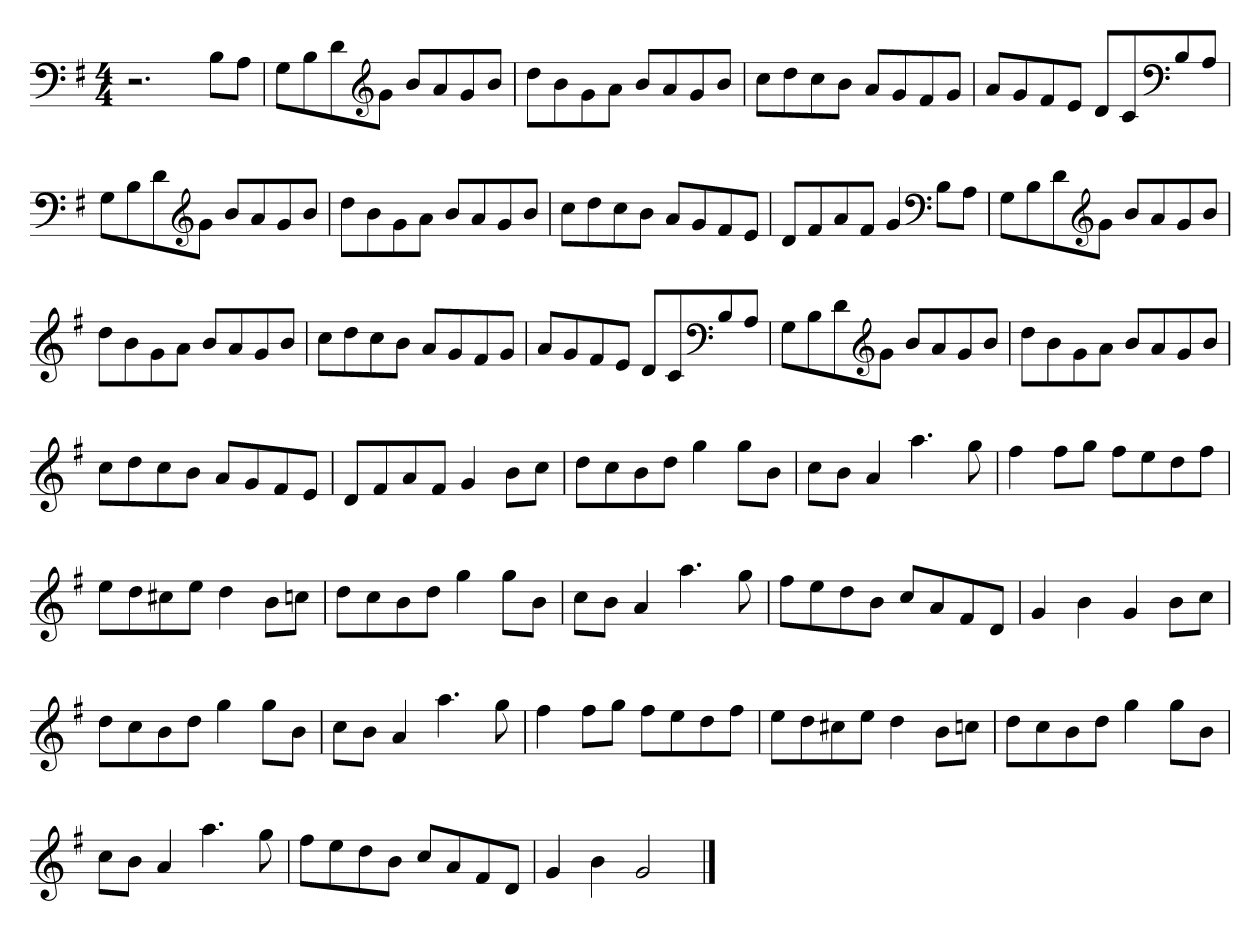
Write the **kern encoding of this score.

**kern
*part1
*staff1
*clefF4
*k[f#]
*M4/4
=
2.r
8B\L
8A\J
=
8G\L
8B\
8d\
*clefG2
8g\J
8b/L
8a/
8g/
8b/J
=
8dd\L
8b\
8g\
8a\J
8b/L
8a/
8g/
8b/J
=
8cc\L
8dd\
8cc\
8b\J
8a/L
8g/
8f#/
8g/J
=
8a/L
8g/
8f#/
8e/J
8d/L
8c/
*clefF4
8B/
8A/J
=
8G\L
8B\
8d\
*clefG2
8g\J
8b/L
8a/
8g/
8b/J
=
8dd\L
8b\
8g\
8a\J
8b/L
8a/
8g/
8b/J
=
8cc\L
8dd\
8cc\
8b\J
8a/L
8g/
8f#/
8e/J
=
8d/L
8f#/
8a/
8f#/J
4g/
*clefF4
8B\L
8A\J
=
8G\L
8B\
8d\
*clefG2
8g\J
8b/L
8a/
8g/
8b/J
=
8dd\L
8b\
8g\
8a\J
8b/L
8a/
8g/
8b/J
=
8cc\L
8dd\
8cc\
8b\J
8a/L
8g/
8f#/
8g/J
=
8a/L
8g/
8f#/
8e/J
8d/L
8c/
*clefF4
8B/
8A/J
=
8G\L
8B\
8d\
*clefG2
8g\J
8b/L
8a/
8g/
8b/J
=
8dd\L
8b\
8g\
8a\J
8b/L
8a/
8g/
8b/J
=
8cc\L
8dd\
8cc\
8b\J
8a/L
8g/
8f#/
8e/J
=
8d/L
8f#/
8a/
8f#/J
4g/
8b\L
8cc\J
=
8dd\L
8cc\
8b\
8dd\J
4gg\
8gg\L
8b\J
=
8cc\L
8b\J
4a/
4.aa\
8gg\
=
4ff#\
8ff#\L
8gg\J
8ff#\L
8ee\
8dd\
8ff#\J
=
8ee\L
8dd\
8cc#X\
8ee\J
4dd\
8b\L
8ccn\J
=
8dd\L
8cc\
8b\
8dd\J
4gg\
8gg\L
8b\J
=
8cc\L
8b\J
4a/
4.aa\
8gg\
=
8ff#\L
8ee\
8dd\
8b\J
8cc/L
8a/
8f#/
8d/J
=
4g/
4b\
4g/
8b\L
8cc\J
=
8dd\L
8cc\
8b\
8dd\J
4gg\
8gg\L
8b\J
=
8cc\L
8b\J
4a/
4.aa\
8gg\
=
4ff#\
8ff#\L
8gg\J
8ff#\L
8ee\
8dd\
8ff#\J
=
8ee\L
8dd\
8cc#X\
8ee\J
4dd\
8b\L
8ccn\J
=
8dd\L
8cc\
8b\
8dd\J
4gg\
8gg\L
8b\J
=
8cc\L
8b\J
4a/
4.aa\
8gg\
=
8ff#\L
8ee\
8dd\
8b\J
8cc/L
8a/
8f#/
8d/J
=
4g/
4b\
2g/
==
*-
